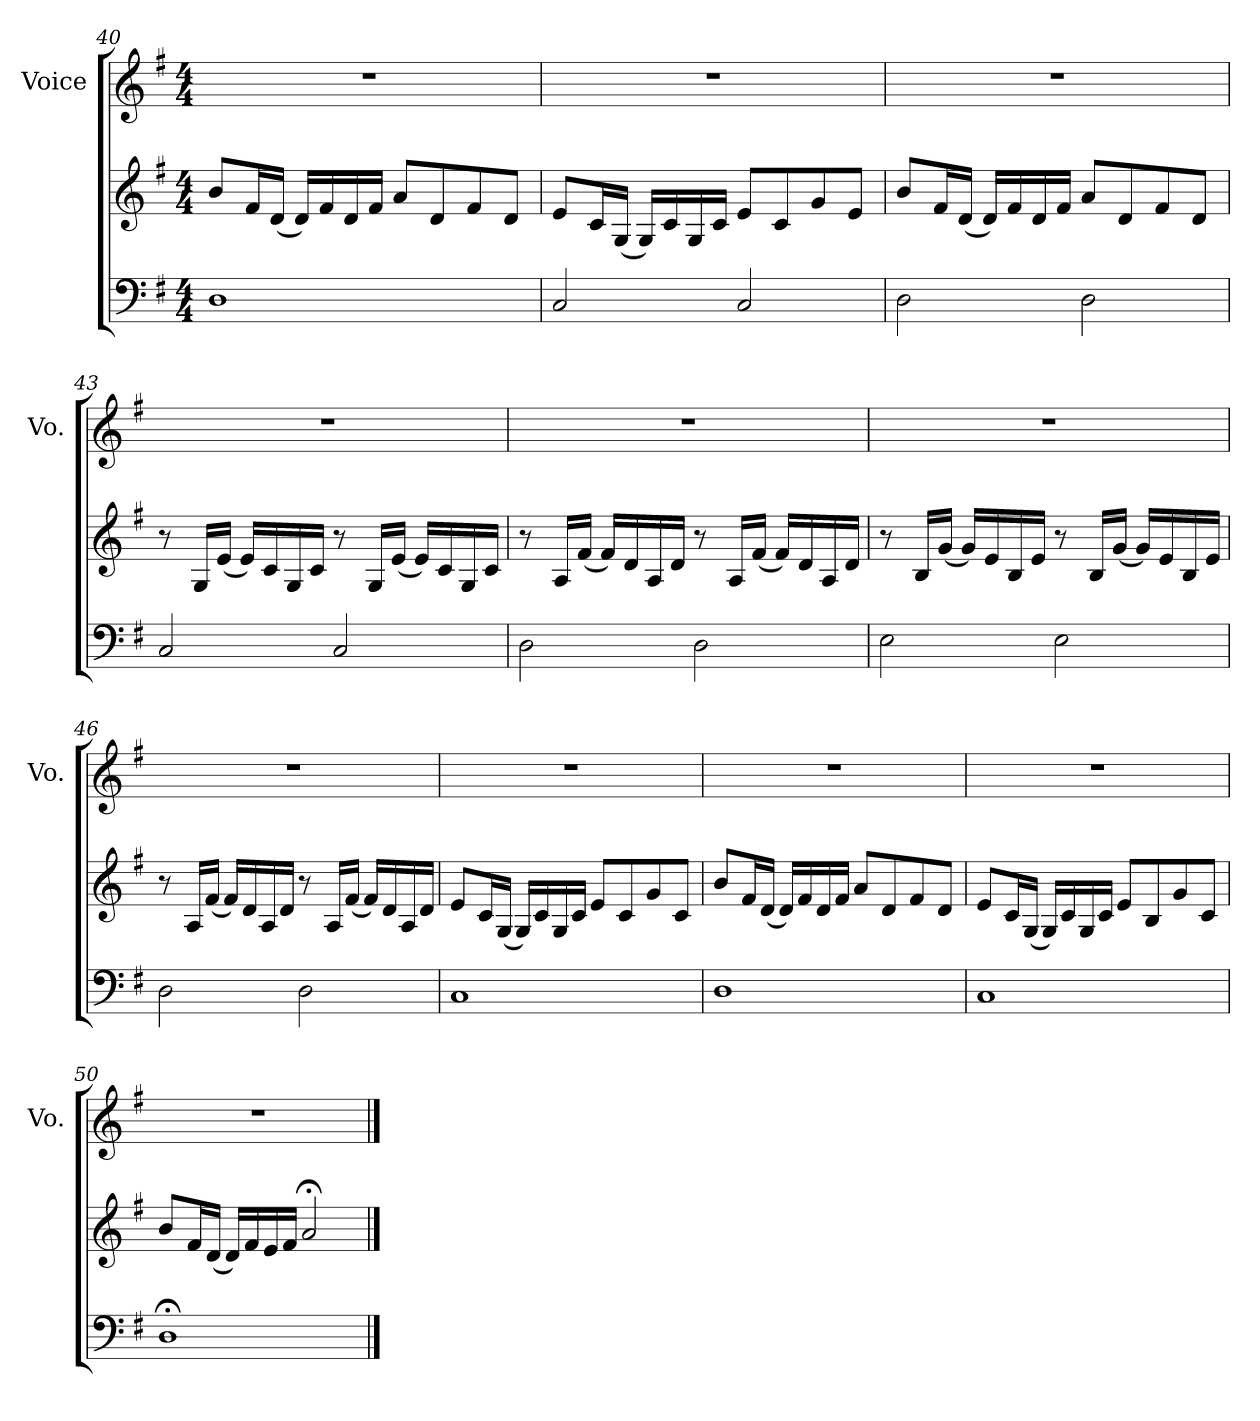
**kern	**kern	**kern
*part2	*part2	*part1
*staff3	*staff2	*staff1
*	*	*I"Voice
*	*	*I'Vo.
!!LO:LB:g=z
*clefF4	*clefG2	*clefG2
*k[f#]	*k[f#]	*k[f#]
*M4/4	*M4/4	*M4/4
=40	=40	=40
1D	8b/L	1r
.	16f#/L	.
.	(16d/JJ	.
.	16d/LL)	.
.	16f#/	.
.	16d/	.
.	16f#/JJ	.
.	8a/L	.
.	8d/	.
.	8f#/	.
.	8d/J	.
=41	=41	=41
2C/	8e/L	1r
.	16c/L	.
.	(16G/JJ	.
.	16G/LL)	.
.	16c/	.
.	16G/	.
.	16c/JJ	.
2C/	8e/L	.
.	8c/	.
.	8g/	.
.	8e/J	.
=42	=42	=42
2D\	8b/L	1r
.	16f#/L	.
.	(16d/JJ	.
.	16d/LL)	.
.	16f#/	.
.	16d/	.
.	16f#/JJ	.
2D\	8a/L	.
.	8d/	.
.	8f#/	.
.	8d/J	.
!!LO:LB:g=z
=43	=43	=43
2C/	8r	1r
.	16G/LL	.
.	(16e/JJ	.
.	16e/LL)	.
.	16c/	.
.	16G/	.
.	16c/JJ	.
2C/	8r	.
.	16G/LL	.
.	(16e/JJ	.
.	16e/LL)	.
.	16c/	.
.	16G/	.
.	16c/JJ	.
=44	=44	=44
2D\	8r	1r
.	16A/LL	.
.	(16f#/JJ	.
.	16f#/LL)	.
.	16d/	.
.	16A/	.
.	16d/JJ	.
2D\	8r	.
.	16A/LL	.
.	(16f#/JJ	.
.	16f#/LL)	.
.	16d/	.
.	16A/	.
.	16d/JJ	.
=45	=45	=45
2E\	8r	1r
.	16B/LL	.
.	(16g/JJ	.
.	16g/LL)	.
.	16e/	.
.	16B/	.
.	16e/JJ	.
2E\	8r	.
.	16B/LL	.
.	(16g/JJ	.
.	16g/LL)	.
.	16e/	.
.	16B/	.
.	16e/JJ	.
!!LO:PB:g=z
=46	=46	=46
2D\	8r	1r
.	16A/LL	.
.	(16f#/JJ	.
.	16f#/LL)	.
.	16d/	.
.	16A/	.
.	16d/JJ	.
2D\	8r	.
.	16A/LL	.
.	(16f#/JJ	.
.	16f#/LL)	.
.	16d/	.
.	16A/	.
.	16d/JJ	.
=47	=47	=47
1C	8e/L	1r
.	16c/L	.
.	(16G/JJ	.
.	16G/LL)	.
.	16c/	.
.	16G/	.
.	16c/JJ	.
.	8e/L	.
.	8c/	.
.	8g/	.
.	8c/J	.
=48	=48	=48
1D	8b/L	1r
.	16f#/L	.
.	(16d/JJ	.
.	16d/LL)	.
.	16f#/	.
.	16d/	.
.	16f#/JJ	.
.	8a/L	.
.	8d/	.
.	8f#/	.
.	8d/J	.
!!LO:LB:g=z
=49	=49	=49
1C	8e/L	1r
.	16c/L	.
.	(16G/JJ	.
.	16G/LL)	.
.	16c/	.
.	16G/	.
.	16c/JJ	.
.	8e/L	.
.	8B/	.
.	8g/	.
.	8c/J	.
=50	=50	=50
1D;<	8b/L	1r
.	16f#/L	.
.	(16d/JJ	.
.	16d/LL)	.
.	16f#/	.
.	16e/	.
.	16f#/JJ	.
.	2a;</	.
==	==	==
*-	*-	*-
